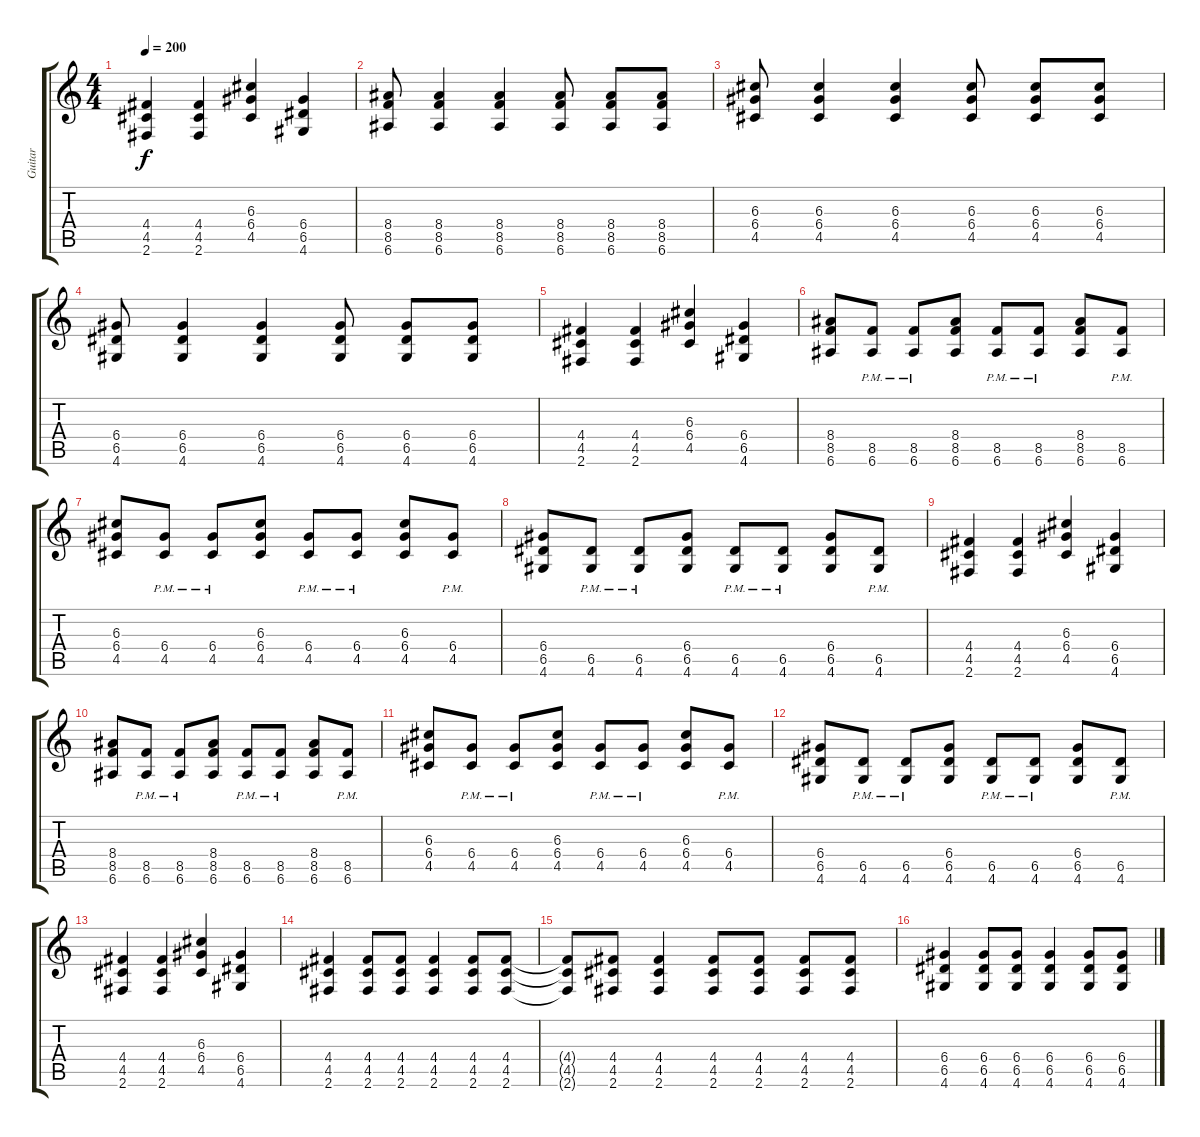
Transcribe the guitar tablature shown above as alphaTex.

\track ("Guitar" "Guitar") {instrument distortionguitar}
\staff {score tabs}
\tuning (E4 B3 G3 D3 A2 E2) {hide}
\ts (4 4)
\tempo 200
\clef g2
\ks c
(4.4 4.5 2.6).4{dy f} (4.4 4.5 2.6).4 (6.3 6.4 4.5).4 (6.4 6.5 4.6).4 |
(8.4 8.5 6.6).8 (8.4 8.5 6.6).4 (8.4 8.5 6.6).4 (8.4 8.5 6.6).8 (8.4 8.5 6.6).8 (8.4 8.5 6.6).8 |
(6.3 6.4 4.5).8 (6.3 6.4 4.5).4 (6.3 6.4 4.5).4 (6.3 6.4 4.5).8 (6.3 6.4 4.5).8 (6.3 6.4 4.5).8 |
(6.4 6.5 4.6).8 (6.4 6.5 4.6).4 (6.4 6.5 4.6).4 (6.4 6.5 4.6).8 (6.4 6.5 4.6).8 (6.4 6.5 4.6).8 |
(4.4 4.5 2.6).4 (4.4 4.5 2.6).4 (6.3 6.4 4.5).4 (6.4 6.5 4.6).4 |
(8.4 8.5 6.6).8 (8.5{pm} 6.6{pm}).8 (8.5{pm} 6.6{pm}).8 (8.4 8.5 6.6).8 (8.5{pm} 6.6{pm}).8 (8.5{pm} 6.6{pm}).8 (8.4 8.5 6.6).8 (8.5{pm} 6.6{pm}).8 |
(6.3 6.4 4.5).8 (6.4{pm} 4.5{pm}).8 (6.4{pm} 4.5{pm}).8 (6.3 6.4 4.5).8 (6.4{pm} 4.5{pm}).8 (6.4{pm} 4.5{pm}).8 (6.3 6.4 4.5).8 (6.4{pm} 4.5{pm}).8 |
(6.4 6.5 4.6).8 (6.5{pm} 4.6{pm}).8 (6.5{pm} 4.6{pm}).8 (6.4 6.5 4.6).8 (6.5{pm} 4.6{pm}).8 (6.5{pm} 4.6{pm}).8 (6.4 6.5 4.6).8 (6.5{pm} 4.6{pm}).8 |
(4.4 4.5 2.6).4 (4.4 4.5 2.6).4 (6.3 6.4 4.5).4 (6.4 6.5 4.6).4 |
(8.4 8.5 6.6).8 (8.5{pm} 6.6{pm}).8 (8.5{pm} 6.6{pm}).8 (8.4 8.5 6.6).8 (8.5{pm} 6.6{pm}).8 (8.5{pm} 6.6{pm}).8 (8.4 8.5 6.6).8 (8.5{pm} 6.6{pm}).8 |
(6.3 6.4 4.5).8 (6.4{pm} 4.5{pm}).8 (6.4{pm} 4.5{pm}).8 (6.3 6.4 4.5).8 (6.4{pm} 4.5{pm}).8 (6.4{pm} 4.5{pm}).8 (6.3 6.4 4.5).8 (6.4{pm} 4.5{pm}).8 |
(6.4 6.5 4.6).8 (6.5{pm} 4.6{pm}).8 (6.5{pm} 4.6{pm}).8 (6.4 6.5 4.6).8 (6.5{pm} 4.6{pm}).8 (6.5{pm} 4.6{pm}).8 (6.4 6.5 4.6).8 (6.5{pm} 4.6{pm}).8 |
(4.4 4.5 2.6).4 (4.4 4.5 2.6).4 (6.3 6.4 4.5).4 (6.4 6.5 4.6).4 |
(4.4 4.5 2.6).4 (4.4 4.5 2.6).8 (4.4 4.5 2.6).8 (4.4 4.5 2.6).4 (4.4 4.5 2.6).8 (4.4 4.5 2.6).8 |
(4.4{t} 4.5{t} 2.6{t}).8 (4.4 4.5 2.6).8 (4.4 4.5 2.6).4 (4.4 4.5 2.6).8 (4.4 4.5 2.6).8 (4.4 4.5 2.6).8 (4.4 4.5 2.6).8 |
(6.4 6.5 4.6).4 (6.4 6.5 4.6).8 (6.4 6.5 4.6).8 (6.4 6.5 4.6).4 (6.4 6.5 4.6).8 (6.4 6.5 4.6).8
